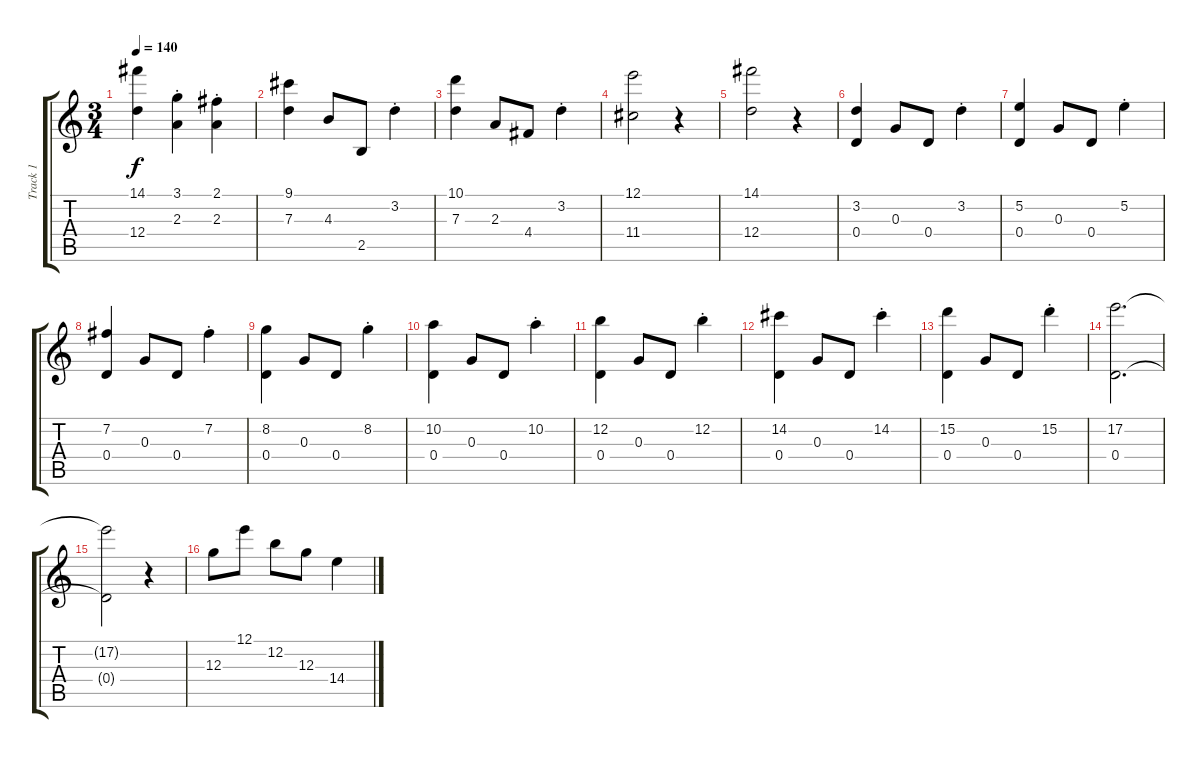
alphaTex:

\track ("Track 1" "Track 1") {instrument acousticguitarsteel}
\staff {score tabs}
\tuning (E4 B3 G3 D3 A2 E2) {hide}
\ts (3 4)
\tempo 140
\clef g2
\ks c
(14.1 12.4).4{dy f} (3.1{st} 2.3{st}).4 (2.1{st} 2.3{st}).4 |
(9.1 7.3).4 4.3.8 2.5.8 3.2{st}.4 |
(10.1 7.3).4 2.3.8 4.4.8 3.2{st}.4 |
(12.1 11.4).2 r.4 |
(14.1 12.4).2 r.4 |
(3.2 0.4).4 0.3.8 0.4.8 3.2{st}.4 |
(5.2 0.4).4 0.3.8 0.4.8 5.2{st}.4 |
(7.2 0.4).4 0.3.8 0.4.8 7.2{st}.4 |
(8.2 0.4).4 0.3.8 0.4.8 8.2{st}.4 |
(10.2 0.4).4 0.3.8 0.4.8 10.2{st}.4 |
(12.2 0.4).4 0.3.8 0.4.8 12.2{st}.4 |
(14.2 0.4).4 0.3.8 0.4.8 14.2{st}.4 |
(15.2 0.4).4 0.3.8 0.4.8 15.2{st}.4 |
(17.2 0.4).2{d} |
(17.2{t} 0.4{t}).2 r.4 |
12.3.8 12.1.8 12.2.8 12.3.8 14.4.4
